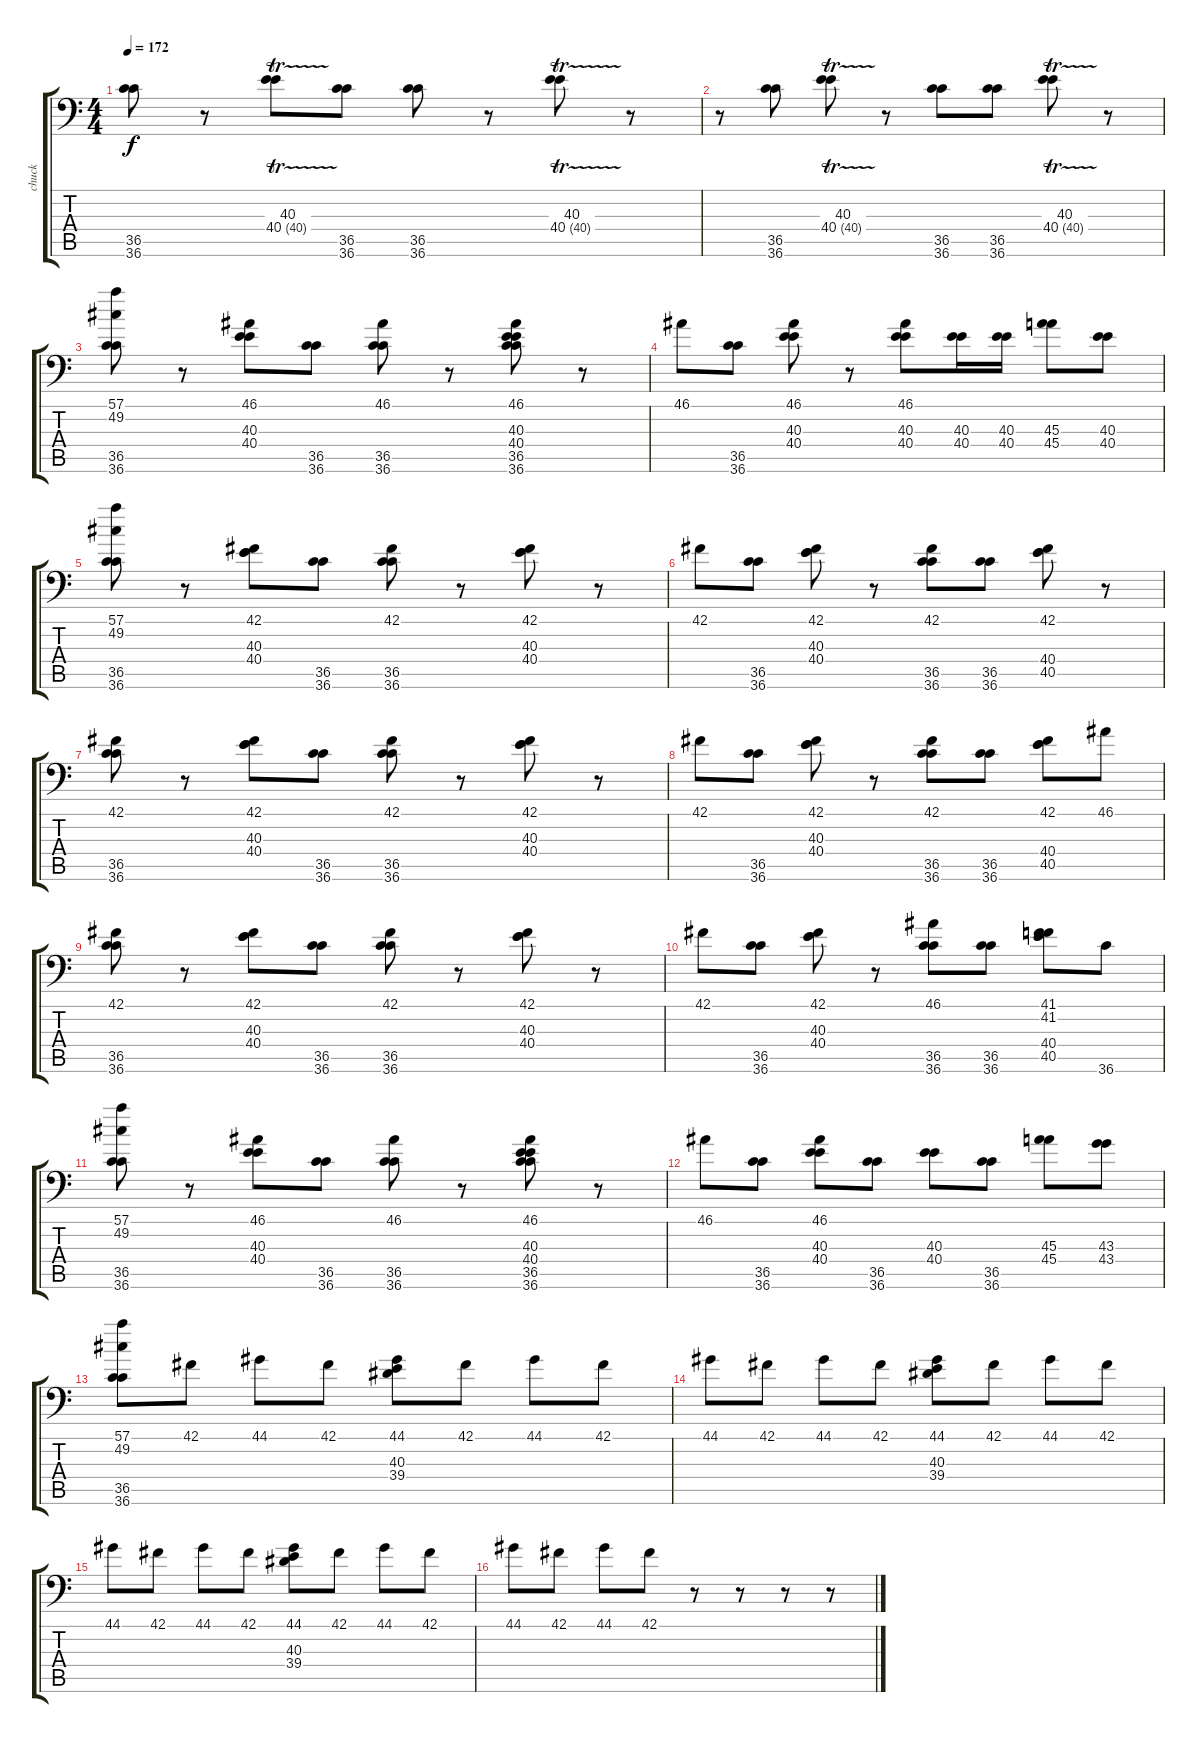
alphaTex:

\track ("chuck" "chuck") {instrument acousticgrandpiano}
\staff {score tabs}
\tuning (C-1 C-1 C-1 C-1 C-1 C-1) {hide}
\ts (4 4)
\tempo 172
\clef f4
\ks c
(36.5 36.6).8{dy f} r.8 (40.3 40.4{tr (40 16)}).8 (36.5 36.6).8 (36.5 36.6).8 r.8 (40.3 40.4{tr (40 16)}).8 r.8 |
r.8 (36.5 36.6).8 (40.3 40.4{tr (40 16)}).8 r.8 (36.5 36.6).8 (36.5 36.6).8 (40.3 40.4{tr (40 16)}).8 r.8 |
(57.1 49.2 36.5 36.6).8 r.8 (46.1 40.3 40.4).8 (36.5 36.6).8 (46.1 36.5 36.6).8 r.8 (46.1 40.3 40.4 36.5 36.6).8 r.8 |
46.1.8 (36.5 36.6).8 (46.1 40.3 40.4).8 r.8 (46.1 40.3 40.4).8 (40.3 40.4).16 (40.3 40.4).16 (45.3 45.4).8 (40.3 40.4).8 |
(57.1 49.2 36.5 36.6).8 r.8 (42.1 40.3 40.4).8 (36.5 36.6).8 (42.1 36.5 36.6).8 r.8 (42.1 40.3 40.4).8 r.8 |
42.1.8 (36.5 36.6).8 (42.1 40.3 40.4).8 r.8 (42.1 36.5 36.6).8 (36.5 36.6).8 (42.1 40.4 40.5).8 r.8 |
(42.1 36.5 36.6).8 r.8 (42.1 40.3 40.4).8 (36.5 36.6).8 (42.1 36.5 36.6).8 r.8 (42.1 40.3 40.4).8 r.8 |
42.1.8 (36.5 36.6).8 (42.1 40.3 40.4).8 r.8 (42.1 36.5 36.6).8 (36.5 36.6).8 (42.1 40.4 40.5).8 46.1.8 |
(42.1 36.5 36.6).8 r.8 (42.1 40.3 40.4).8 (36.5 36.6).8 (42.1 36.5 36.6).8 r.8 (42.1 40.3 40.4).8 r.8 |
42.1.8 (36.5 36.6).8 (42.1 40.3 40.4).8 r.8 (46.1 36.5 36.6).8 (36.5 36.6).8 (41.1 41.2 40.4 40.5).8 36.6.8 |
(57.1 49.2 36.5 36.6).8 r.8 (46.1 40.3 40.4).8 (36.5 36.6).8 (46.1 36.5 36.6).8 r.8 (46.1 40.3 40.4 36.5 36.6).8 r.8 |
46.1.8 (36.5 36.6).8 (46.1 40.3 40.4).8 (36.5 36.6).8 (40.3 40.4).8 (36.5 36.6).8 (45.3 45.4).8 (43.3 43.4).8 |
(57.1 49.2 36.5 36.6).8 42.1.8 44.1.8 42.1.8 (44.1 40.3 39.4).8 42.1.8 44.1.8 42.1.8 |
44.1.8 42.1.8 44.1.8 42.1.8 (44.1 40.3 39.4).8 42.1.8 44.1.8 42.1.8 |
44.1.8 42.1.8 44.1.8 42.1.8 (44.1 40.3 39.4).8 42.1.8 44.1.8 42.1.8 |
44.1.8 42.1.8 44.1.8 42.1.8 r.8 r.8 r.8 r.8
